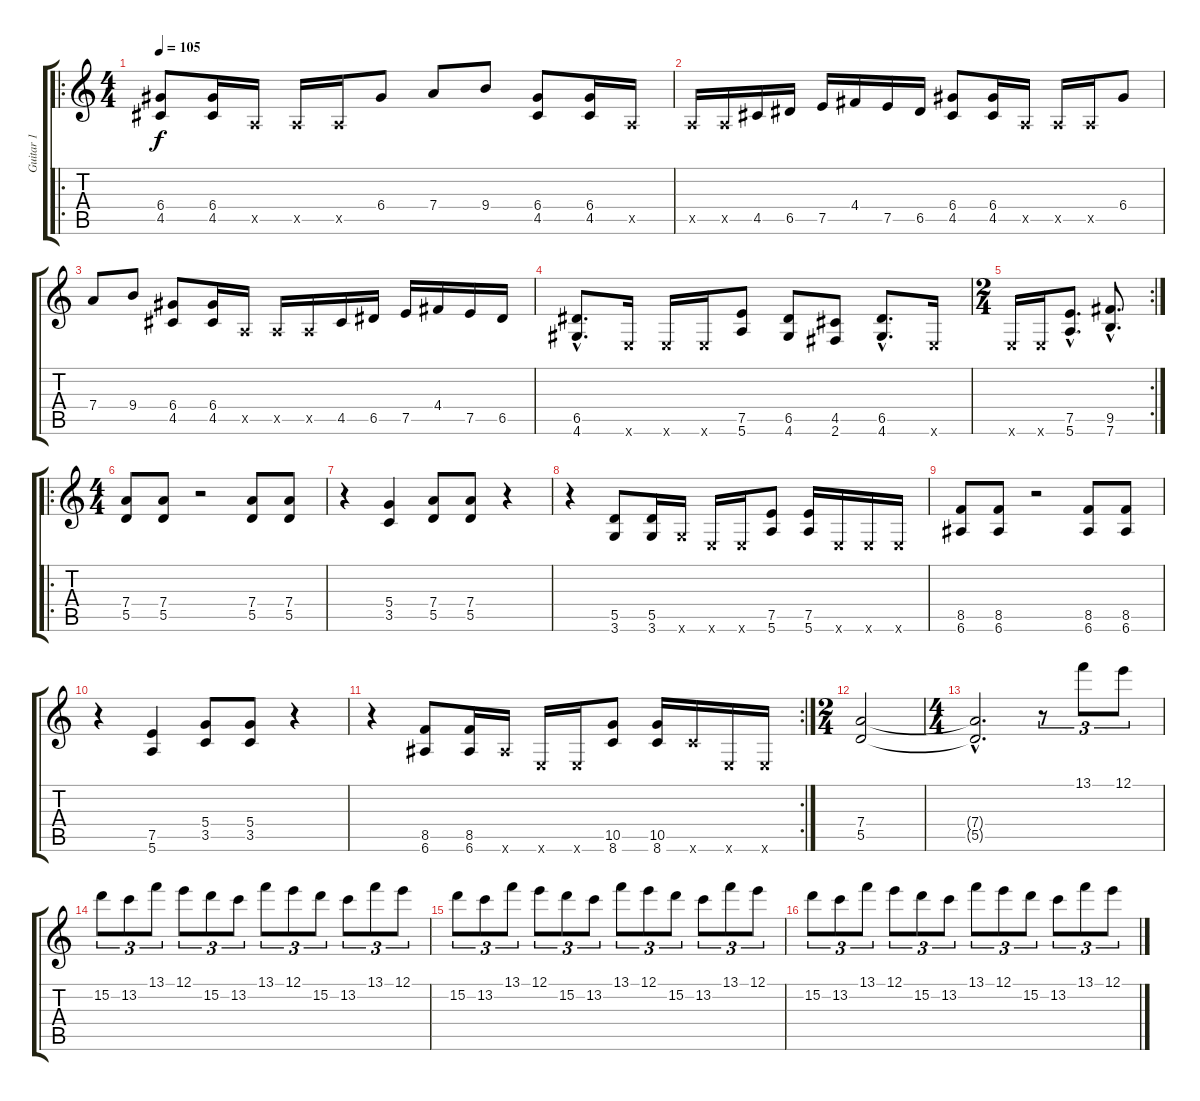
\track ("Guitar 1" "Guitar 1") {instrument acousticguitarnylon}
\staff {score tabs}
\tuning (E4 B3 G3 D3 A2 E2) {hide}
\ro
\ts (4 4)
\tempo 105
\clef g2
\ks c
(6.4 4.5).8{dy f} (6.4 4.5).16 0.5{x}.16 0.5{x}.16 0.5{x}.16 6.4.8 7.4.8 9.4.8 (6.4 4.5).8 (6.4 4.5).16 0.5{x}.16 |
0.5{x}.16 0.5{x}.16 4.5.16 6.5.16 7.5.16 4.4.16 7.5.16 6.5.16 (6.4 4.5).8 (6.4 4.5).16 0.5{x}.16 0.5{x}.16 0.5{x}.16 6.4.8 |
7.4.8 9.4.8 (6.4 4.5).8 (6.4 4.5).16 0.5{x}.16 0.5{x}.16 0.5{x}.16 4.5.16 6.5.16 7.5.16 4.4.16 7.5.16 6.5.16 |
(6.5{hac} 4.6{hac}).8{d} 0.6{x}.16 0.6{x}.16 0.6{x}.16 (7.5 5.6).8 (6.5 4.6).8 (4.5 2.6).8 (6.5{hac} 4.6{hac}).8{d} 0.6{x}.16 |
\rc 2
\ts (2 4)
0.6{x}.16 0.6{x}.16 (7.5{hac} 5.6{hac}).8{d} (9.5{hac} 7.6{hac}).8{d} |
\ro
\ts (4 4)
(7.4 5.5).8 (7.4 5.5).8 r.2 (7.4 5.5).8 (7.4 5.5).8 |
r.4 (5.4 3.5).4 (7.4 5.5).8 (7.4 5.5).8 r.4 |
r.4 (5.5 3.6).8 (5.5 3.6).16 3.6{x}.16 0.6{x}.16 0.6{x}.16 (7.5 5.6).8 (7.5 5.6).16 0.6{x}.16 0.6{x}.16 0.6{x}.16 |
(8.5 6.6).8 (8.5 6.6).8 r.2 (8.5 6.6).8 (8.5 6.6).8 |
r.4 (7.5 5.6).4 (5.4 3.5).8 (5.4 3.5).8 r.4 |
\rc 2
r.4 (8.5 6.6).8 (8.5 6.6).16 6.6{x}.16 0.6{x}.16 0.6{x}.16 (10.5 8.6).8 (10.5 8.6).16 8.6{x}.16 0.6{x}.16 0.6{x}.16 |
\ts (2 4)
(7.4 5.5).2 |
\ts (4 4)
(7.4{hac t} 5.5{hac t}).2{d} r.8{tu (3 2)} 13.1.8{tu (3 2)} 12.1.8{tu (3 2)} |
15.2.8{tu (3 2)} 13.2.8{tu (3 2)} 13.1.8{tu (3 2)} 12.1.8{tu (3 2)} 15.2.8{tu (3 2)} 13.2.8{tu (3 2)} 13.1.8{tu (3 2)} 12.1.8{tu (3 2)} 15.2.8{tu (3 2)} 13.2.8{tu (3 2)} 13.1.8{tu (3 2)} 12.1.8{tu (3 2)} |
15.2.8{tu (3 2)} 13.2.8{tu (3 2)} 13.1.8{tu (3 2)} 12.1.8{tu (3 2)} 15.2.8{tu (3 2)} 13.2.8{tu (3 2)} 13.1.8{tu (3 2)} 12.1.8{tu (3 2)} 15.2.8{tu (3 2)} 13.2.8{tu (3 2)} 13.1.8{tu (3 2)} 12.1.8{tu (3 2)} |
15.2.8{tu (3 2)} 13.2.8{tu (3 2)} 13.1.8{tu (3 2)} 12.1.8{tu (3 2)} 15.2.8{tu (3 2)} 13.2.8{tu (3 2)} 13.1.8{tu (3 2)} 12.1.8{tu (3 2)} 15.2.8{tu (3 2)} 13.2.8{tu (3 2)} 13.1.8{tu (3 2)} 12.1.8{tu (3 2)}
